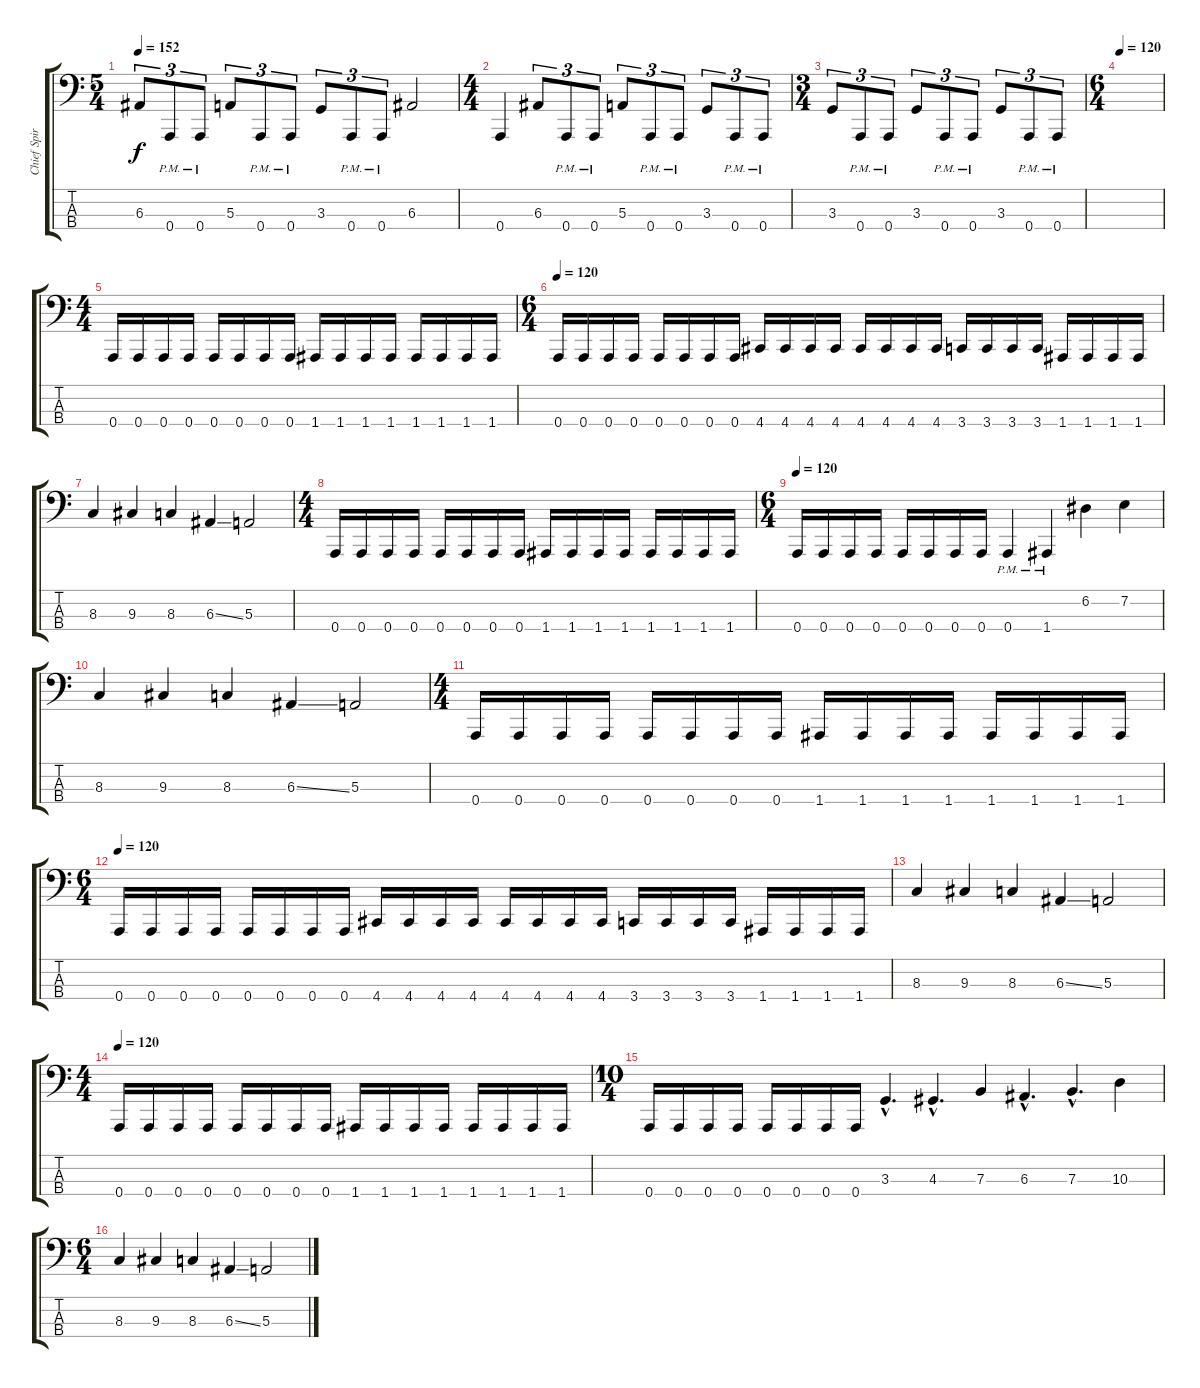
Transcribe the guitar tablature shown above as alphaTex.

\track ("Chief Spires" "Chief Spir") {instrument electricbasspick}
\staff {score tabs}
\tuning (D2 A1 E1 A0) {hide}
\ts (5 4)
\tempo 152
\clef f4
\ks c
6.3.8{tu (3 2) dy f} 0.4{pm}.8{tu (3 2)} 0.4{pm}.8{tu (3 2)} 5.3.8{tu (3 2)} 0.4{pm}.8{tu (3 2)} 0.4{pm}.8{tu (3 2)} 3.3.8{tu (3 2)} 0.4{pm}.8{tu (3 2)} 0.4{pm}.8{tu (3 2)} 6.3.2 |
\ts (4 4)
0.4.4 6.3.8{tu (3 2)} 0.4{pm}.8{tu (3 2)} 0.4{pm}.8{tu (3 2)} 5.3.8{tu (3 2)} 0.4{pm}.8{tu (3 2)} 0.4{pm}.8{tu (3 2)} 3.3.8{tu (3 2)} 0.4{pm}.8{tu (3 2)} 0.4{pm}.8{tu (3 2)} |
\ts (3 4)
3.3.8{tu (3 2)} 0.4{pm}.8{tu (3 2)} 0.4{pm}.8{tu (3 2)} 3.3.8{tu (3 2)} 0.4{pm}.8{tu (3 2)} 0.4{pm}.8{tu (3 2)} 3.3.8{tu (3 2)} 0.4{pm}.8{tu (3 2)} 0.4{pm}.8{tu (3 2)} |
\ts (6 4)
\tempo 120
|
\ts (4 4)
0.4.16 0.4.16 0.4.16 0.4.16 0.4.16 0.4.16 0.4.16 0.4.16 1.4.16 1.4.16 1.4.16 1.4.16 1.4.16 1.4.16 1.4.16 1.4.16 |
\ts (6 4)
\tempo 120
0.4.16 0.4.16 0.4.16 0.4.16 0.4.16 0.4.16 0.4.16 0.4.16 4.4.16 4.4.16 4.4.16 4.4.16 4.4.16 4.4.16 4.4.16 4.4.16 3.4.16 3.4.16 3.4.16 3.4.16 1.4.16 1.4.16 1.4.16 1.4.16 |
8.3.4 9.3.4 8.3.4 6.3{ss}.4 5.3.2 |
\ts (4 4)
0.4.16 0.4.16 0.4.16 0.4.16 0.4.16 0.4.16 0.4.16 0.4.16 1.4.16 1.4.16 1.4.16 1.4.16 1.4.16 1.4.16 1.4.16 1.4.16 |
\ts (6 4)
\tempo 120
0.4.16 0.4.16 0.4.16 0.4.16 0.4.16 0.4.16 0.4.16 0.4.16 0.4{pm}.4 1.4{pm}.4 6.2.4 7.2.4 |
8.3.4 9.3.4 8.3.4 6.3{ss}.4 5.3.2 |
\ts (4 4)
0.4.16 0.4.16 0.4.16 0.4.16 0.4.16 0.4.16 0.4.16 0.4.16 1.4.16 1.4.16 1.4.16 1.4.16 1.4.16 1.4.16 1.4.16 1.4.16 |
\ts (6 4)
\tempo 120
0.4.16 0.4.16 0.4.16 0.4.16 0.4.16 0.4.16 0.4.16 0.4.16 4.4.16 4.4.16 4.4.16 4.4.16 4.4.16 4.4.16 4.4.16 4.4.16 3.4.16 3.4.16 3.4.16 3.4.16 1.4.16 1.4.16 1.4.16 1.4.16 |
8.3.4 9.3.4 8.3.4 6.3{ss}.4 5.3.2 |
\ts (4 4)
\tempo 120
0.4.16 0.4.16 0.4.16 0.4.16 0.4.16 0.4.16 0.4.16 0.4.16 1.4.16 1.4.16 1.4.16 1.4.16 1.4.16 1.4.16 1.4.16 1.4.16 |
\ts (10 4)
0.4.16 0.4.16 0.4.16 0.4.16 0.4.16 0.4.16 0.4.16 0.4.16 3.3{hac}.4{d} 4.3{hac}.4{d} 7.3.4 6.3{hac}.4{d} 7.3{hac}.4{d} 10.3.4 |
\ts (6 4)
8.3.4 9.3.4 8.3.4 6.3{ss}.4 5.3.2
